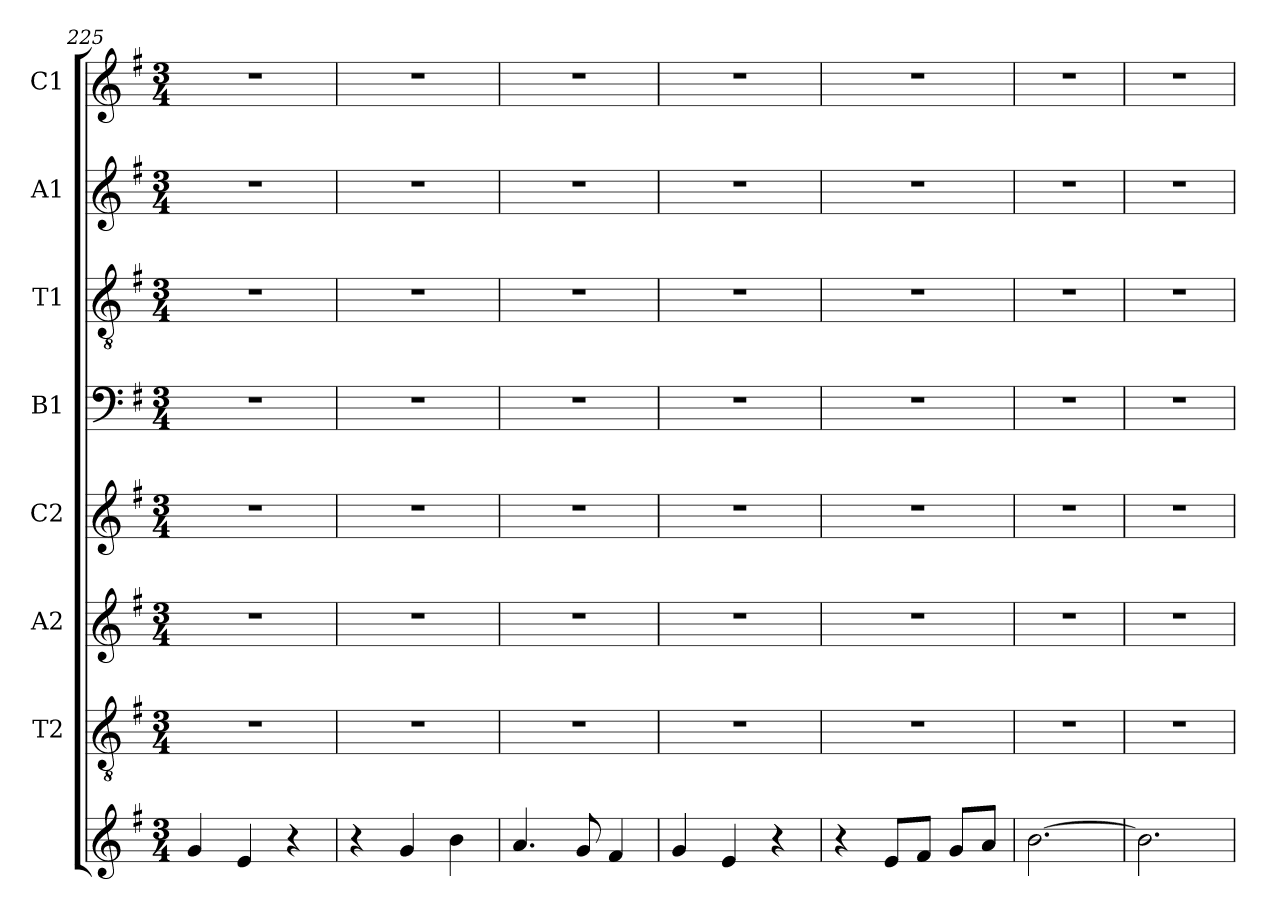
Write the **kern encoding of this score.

**kern	**kern	**kern	**kern	**kern	**kern	**kern	**kern
*part8	*part7	*part6	*part5	*part4	*part3	*part2	*part1
*staff8	*staff7	*staff6	*staff5	*staff4	*staff3	*staff2	*staff1
*	*I"T2	*I"A2	*I"C2	*I"B1	*I"T1	*I"A1	*I"C1
*	*I'T2	*I'A2	*I'C2	*I'B1	*I'T1	*I'A1	*I'C1
*clefG2	*clefGv2	*clefG2	*clefG2	*clefF4	*clefGv2	*clefG2	*clefG2
*k[f#]	*k[f#]	*k[f#]	*k[f#]	*k[f#]	*k[f#]	*k[f#]	*k[f#]
*G:	*G:	*G:	*G:	*G:	*G:	*G:	*G:
*M3/4	*M3/4	*M3/4	*M3/4	*M3/4	*M3/4	*M3/4	*M3/4
=225	=225	=225	=225	=225	=225	=225	=225
4g/	2.r	2.r	2.r	2.r	2.r	2.r	2.r
4e/	.	.	.	.	.	.	.
4r	.	.	.	.	.	.	.
=226	=226	=226	=226	=226	=226	=226	=226
4r	2.r	2.r	2.r	2.r	2.r	2.r	2.r
4g/	.	.	.	.	.	.	.
4b\	.	.	.	.	.	.	.
!!LO:LB:g=z
=227	=227	=227	=227	=227	=227	=227	=227
4.a/	2.r	2.r	2.r	2.r	2.r	2.r	2.r
8g/	.	.	.	.	.	.	.
4f#/	.	.	.	.	.	.	.
=228	=228	=228	=228	=228	=228	=228	=228
4g/	2.r	2.r	2.r	2.r	2.r	2.r	2.r
4e/	.	.	.	.	.	.	.
4r	.	.	.	.	.	.	.
=229	=229	=229	=229	=229	=229	=229	=229
4r	2.r	2.r	2.r	2.r	2.r	2.r	2.r
8e/L	.	.	.	.	.	.	.
8f#/J	.	.	.	.	.	.	.
8g/L	.	.	.	.	.	.	.
8a/J	.	.	.	.	.	.	.
=230	=230	=230	=230	=230	=230	=230	=230
[>2.b\	2.r	2.r	2.r	2.r	2.r	2.r	2.r
=231	=231	=231	=231	=231	=231	=231	=231
2.b\]	2.r	2.r	2.r	2.r	2.r	2.r	2.r
=	=	=	=	=	=	=	=
*-	*-	*-	*-	*-	*-	*-	*-
